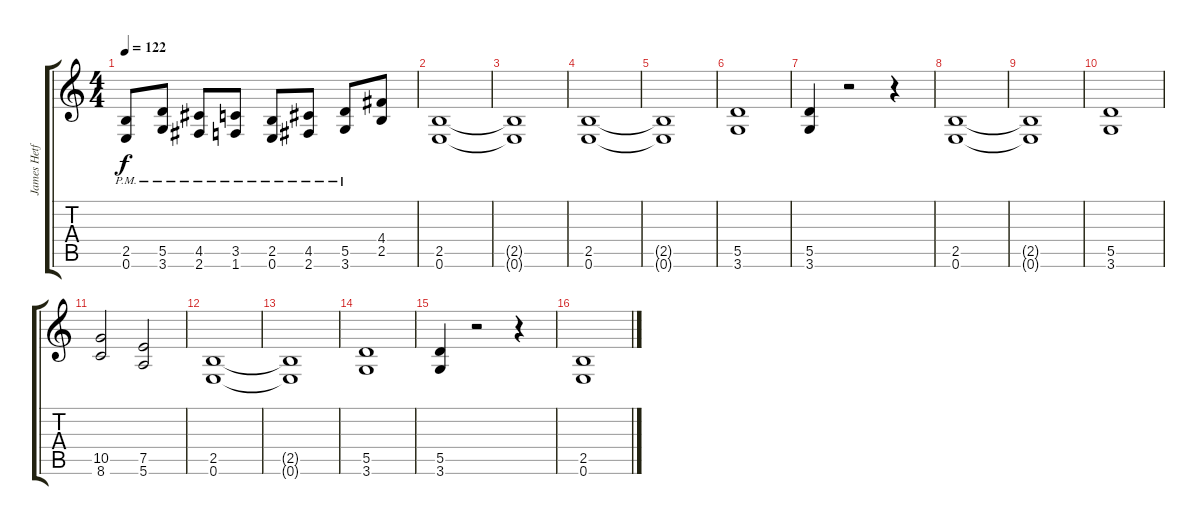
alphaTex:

\track ("James Hetfield" "James Hetf") {instrument distortionguitar}
\staff {score tabs}
\tuning (E4 B3 G3 D3 A2 E2) {hide}
\ts (4 4)
\tempo 122
\clef g2
\ks c
(2.5{pm} 0.6{pm}).8{dy f} (5.5{pm} 3.6{pm}).8 (4.5{pm} 2.6{pm}).8 (3.5{pm} 1.6{pm}).8 (2.5{pm} 0.6{pm}).8 (4.5{pm} 2.6{pm}).8 (5.5{pm} 3.6{pm}).8 (4.4 2.5).8 |
(2.5 0.6).1 |
(2.5{t} 0.6{t}).1 |
(2.5 0.6).1 |
(2.5{t} 0.6{t}).1 |
(5.5 3.6).1 |
(5.5 3.6).4 r.2 r.4 |
(2.5 0.6).1 |
(2.5{t} 0.6{t}).1 |
(5.5 3.6).1 |
(10.5 8.6).2 (7.5 5.6).2 |
(2.5 0.6).1 |
(2.5{t} 0.6{t}).1 |
(5.5 3.6).1 |
(5.5 3.6).4 r.2 r.4 |
(2.5 0.6).1
